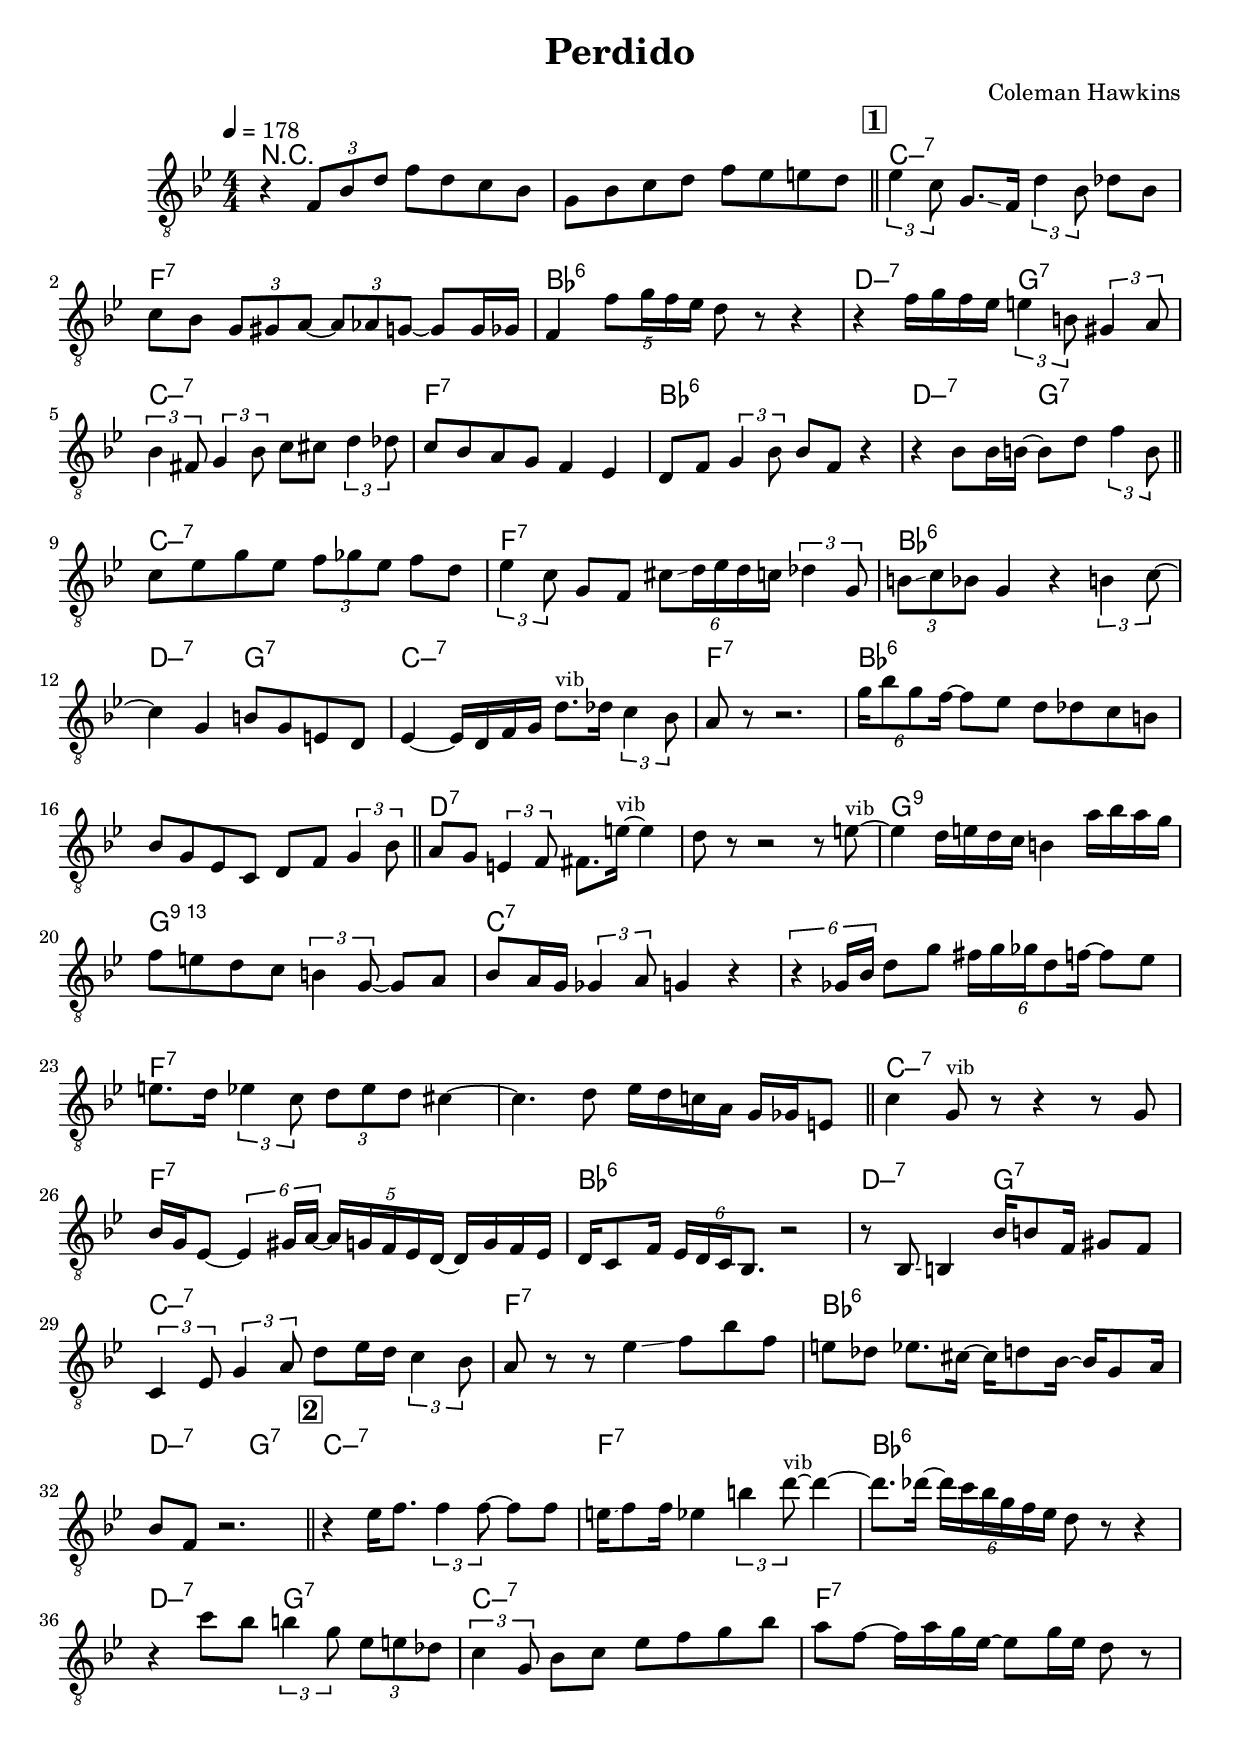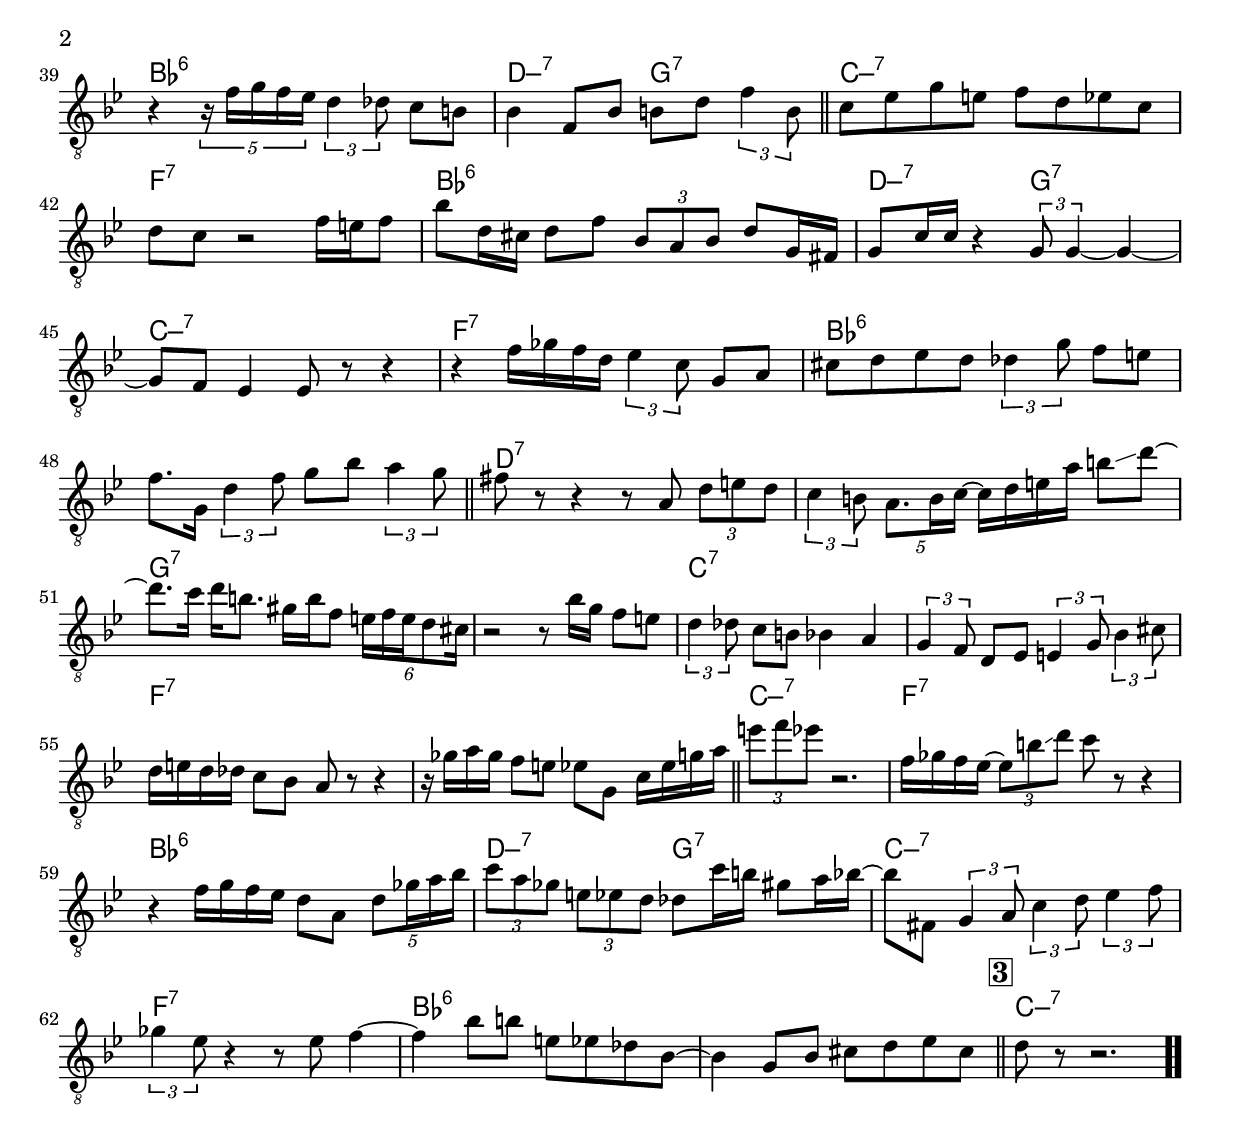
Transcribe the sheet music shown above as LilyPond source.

\version "2.13.2"

#(ly:set-option 'point-and-click #f)

\header {
  title = "Perdido"
  composer = "Coleman Hawkins"
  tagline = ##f
}
global =
{
    \override Staff.TimeSignature #'style = #'()
    \time 4/4
    \clef "treble_8"
    \key bes \major
    \override Rest #'direction = #'0
    \override MultiMeasureRest #'staff-position = #0
}
\score
{
<<
    \transpose c' c'

    \new ChordNames { \chords {
      \set majorSevenSymbol = \markup { "maj7" }
      \set minorChordModifier = \markup { \char ##x2013 }
      | r1 | s1 
      | c1:min7 | f1:7 | bes1:6 | d2:min7 g2:7 | c1:min7 | f1:7 | bes1:6 | d2:min7 g2:7 
      | c1:min7 | f1:7 | bes1:6 | d2:min7 g2:7 | c1:min7 | f1:7 | bes1:6 | s1 
      | d1:7 | s1 | g1:9 | g1:775+ | c1:7 | s1 | f1:7 | s1 
      | c1:min7 | f1:7 | bes1:6 | d2:min7 g2:7 | c1:min7 | f1:7 | bes1:6 | d2:min7 g2:7 
      | c1:min7 | f1:7 | bes1:6 | d2:min7 g2:7 | c1:min7 | f1:7 | bes1:6 | d2:min7 g2:7 
      | c1:min7 | f1:7 | bes1:6 | d2:min7 g2:7 | c1:min7 | f1:7 | bes1:6 | s1 
      | d1:7 | s1 | g1:7 | s1 | c1:7 | s1 | f1:7 | s1 
      | c1:min7 | f1:7 | bes1:6 | d2:min7 g2:7 | c1:min7 | f1:7 | bes1:6 | s1 
      | c1:min7|
      }
      }

    \new Staff
    <<
    \transpose c' c'

    {
      \global
  		%\override Score.MetronomeMark #'transparent = ##t
  		%\override Score.MetronomeMark #'stencil = ##f
  		
  		\override HorizontalBracket #'direction = #UP
  		\override HorizontalBracket #'bracket-flare = #'(0 . 0)
  		
  		\override TextSpanner #'dash-fraction = #1.0
  		\override TextSpanner #'bound-details #'left #'text = \markup{ \concat{\draw-line #'(0 . -1.0) \draw-line #'(1.0 . 0) }}
  		\override TextSpanner #'bound-details #'right #'text = \markup{ \concat{ \draw-line #'(1.0 . 0) \draw-line #'(0 . -1.0) }}
          \set Score.markFormatter = #format-mark-box-numbers


      \tempo 4 = 178
      \set Score.currentBarNumber = #-1
     
      | r4 \tuplet 3/2 {f8 bes8 d'8} f'8 d'8 c'8 bes8 
      | g8 bes8 c'8 d'8 f'8 es'8 e'8 d'8 
      \bar "||" \mark \default \tuplet 3/2 {es'4 c'8} g8.\glissando  f16 \tuplet 3/2 {d'4 bes8} des'8 bes8 
      | c'8 bes8 \tuplet 3/2 {g8 gis8 a8~} \tuplet 3/2 {a8 aes8 g8~} g8 g16 ges16 
      | f4 \tuplet 5/4 {f'8 g'16 f'16 es'16} d'8 r8 r4 
      | r4 f'16 g'16 f'16 es'16 \tuplet 3/2 {e'4 b8} \tuplet 3/2 {gis4 a8} 
      | \tuplet 3/2 {bes4 fis8} \tuplet 3/2 {g4 bes8} c'8 cis'8 \tuplet 3/2 {d'4 des'8} 
      | c'8 bes8 a8 g8 f4 es4 
      | d8 f8 \tuplet 3/2 {g4 bes8} bes8 f8 r4 
      | r4 bes8 bes16 b16~ b8 d'8 \tuplet 3/2 {f'4 b8} 
      \bar "||" c'8 es'8 g'8 es'8 \tuplet 3/2 {f'8 ges'8 es'8} f'8 d'8 
      | \tuplet 3/2 {es'4 c'8} g8 f8 \tuplet 6/4 {cis'8\glissando  d'16 es'16 d'16 c'16} \tuplet 3/2 {des'4 g8} 
      | \tuplet 3/2 {b8\glissando  c'8 bes8} g4 r4 \tuplet 3/2 {b4 c'8~} 
      | c'4 g4 b8 g8 e8 d8 
      | es4~ es16 d16 f16 g16 d'8.^\markup{\left-align \small vib} des'16 \tuplet 3/2 {c'4 bes8} 
      | a8 r8 r2. 
      | \tuplet 6/4 {g'16 bes'8 g'8 f'16~} f'8 es'8 d'8 des'8 c'8 b8 
      | bes8 g8 es8 c8 d8 f8 \tuplet 3/2 {g4 bes8} 
      \bar "||" a8 g8 \tuplet 3/2 {e4 f8} fis8. e'16~^\markup{\left-align \small vib} e'4 
      | d'8 r8 r2 r8 e'8~^\markup{\left-align \small vib} 
      | e'4 d'16 e'16 d'16 c'16 b4 a'16 bes'16 a'16 g'16 
      | f'8 e'8 d'8 c'8 \tuplet 3/2 {b4 g8~} g8 a8 
      | bes8 a16 g16 \tuplet 3/2 {ges4 a8} g4 r4 
      | \tuplet 6/4 {r4 ges16 bes16} d'8 g'8 \tuplet 6/4 {fis'16 g'16 ges'16 d'8 f'16~} f'8 es'8 
      | e'8. d'16 \tuplet 3/2 {es'4 c'8} \tuplet 3/2 {d'8 es'8 d'8} cis'4~ 
      | cis'4. d'8 es'16 d'16 c'16 a16 g16 ges16 e8 
      \bar "||" c'4 g8^\markup{\left-align \small vib} r8 r4 r8 g8 
      | bes16 g16 es8~ \tuplet 6/4 {es4 gis16 a16~} \tuplet 5/4 {a16 g16 f16 es16 d16~} d16 g16 f16 es16 
      | d16 c8 f16 \tuplet 6/4 {es16 d16 c16 bes,8.} r2 
      | r8 bes,8\glissando  b,4 bes16\glissando  b8 f16 gis8 f8 
      | \tuplet 3/2 {c4 es8} \tuplet 3/2 {g4 a8} d'8 es'16 d'16 \tuplet 3/2 {c'4 bes8} 
      | a8 r8 r8 es'4\glissando  f'8 bes'8 f'8 
      | e'8 des'8 es'8. cis'16~ cis'16 d'8 bes16~ bes16 g8 a16 
      | bes8 f8 r2. 
      \bar "||" \mark \default r4 es'16 f'8. \tuplet 3/2 {f'4 f'8~} f'8 f'8 
      | e'16\glissando  f'8 f'16 es'4 \tuplet 3/2 {b'4 d''8~^\markup{\left-align \small vib}} d''4~ 
      | d''8. des''16~ \tuplet 6/4 {des''16 c''16 bes'16 g'16 f'16 es'16} d'8 r8 r4 
      | r4 c''8 bes'8 \tuplet 3/2 {b'4 g'8} \tuplet 3/2 {es'8 e'8 des'8} 
      | \tuplet 3/2 {c'4 g8} bes8 c'8 es'8 f'8 g'8 bes'8 
      | a'8 f'8~ f'16 a'16 g'16 es'16~ es'8 g'16 es'16 d'8 r8 
      | r4 \tuplet 5/4 {r16 f'16 g'16 f'16 es'16} \tuplet 3/2 {d'4 des'8} c'8 b8 
      | bes4 f8 bes8 b8 d'8 \tuplet 3/2 {f'4 b8} 
      \bar "||" c'8 es'8 g'8 e'8 f'8 d'8 es'8 c'8 
      | d'8 c'8 r2 f'16 e'16 f'8 
      | bes'8 d'16 cis'16 d'8 f'8 \tuplet 3/2 {bes8 a8 bes8} d'8 g16 fis16 
      | g8 c'16 c'16 r4 \tuplet 3/2 {g8 g4~} g4~ 
      | g8 f8 es4 es8 r8 r4 
      | r4 f'16 ges'16 f'16 d'16 \tuplet 3/2 {es'4 c'8} g8 a8 
      | cis'8 d'8 es'8 d'8 \tuplet 3/2 {des'4 g'8} f'8 e'8 
      | f'8. g16 \tuplet 3/2 {d'4 f'8} g'8 bes'8 \tuplet 3/2 {a'4 g'8} 
      \bar "||" fis'8 r8 r4 r8 a8 \tuplet 3/2 {d'8 e'8 d'8} 
      | \tuplet 3/2 {c'4 b8} \tuplet 5/4 {a8. b16 c'16~} c'16 d'16 e'16 a'16 b'8\glissando  d''8~ 
      | d''8. c''16 d''16 b'8. gis'16 b'16 f'8 \tuplet 6/4 {e'16 f'16 e'16 d'8 cis'16} 
      | r2 r8 bes'16 g'16 f'8 e'8 
      | \tuplet 3/2 {d'4 des'8} c'8 b8 bes4 a4 
      | \tuplet 3/2 {g4 f8} d8 es8 \tuplet 3/2 {e4 g8} \tuplet 3/2 {bes4 cis'8} 
      | d'16 e'16 d'16 des'16 c'8 bes8 a8 r8 r4 
      | r16 ges'16 a'16 ges'16 f'8 e'8 es'8 g8 c'16 es'16 g'16 a'16 
      \bar "||" \tuplet 3/2 {e''8 f''8 es''8} r2. 
      | f'16 ges'16 f'16 es'16~ \tuplet 3/2 {es'8 b'8\glissando  d''8} c''8 r8 r4 
      | r4 f'16 g'16 f'16 es'16 d'8 a8 \tuplet 5/4 {d'8 ges'16 a'16 bes'16} 
      | \tuplet 3/2 {c''8 a'8 ges'8} \tuplet 3/2 {e'8 es'8 d'8} des'8 c''16 b'16 gis'8 a'16 bes'16~ 
      | bes'8 fis8 \tuplet 3/2 {g4 a8} \tuplet 3/2 {c'4 d'8} \tuplet 3/2 {es'4 f'8} 
      | \tuplet 3/2 {ges'4 es'8} r4 r8 es'8 f'4~ 
      | f'4 bes'8 b'8 e'8 es'8 des'8 bes8~ 
      | bes4 g8 bes8 cis'8 d'8 es'8 cis'8 
      \bar "||" \mark \default d'8 r8 r2.\bar  ".."
    }
    >>
>>    
}
